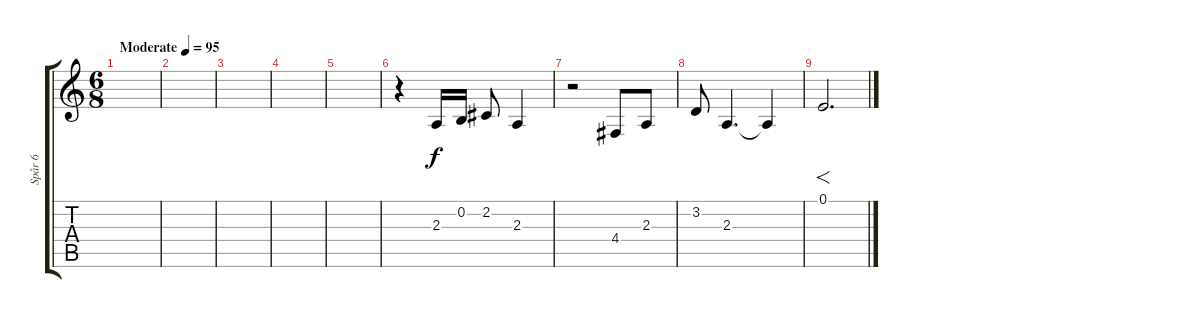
\track ("Spår 6" "Spår 6") {instrument oboe}
\staff {score tabs}
\tuning (E4 B3 G3 D3 A2 E2) {hide}
\ts (6 8)
\tempo (95 "Moderate")
\clef g2
\ks c
|
|
|
|
|
r.4 2.3.16 0.2.16 2.2.8 2.3.4 |
r.2 4.4.8 2.3.8 |
3.2.8 2.3.4{d} 2.3{t}.4 |
0.1.2{f d}
